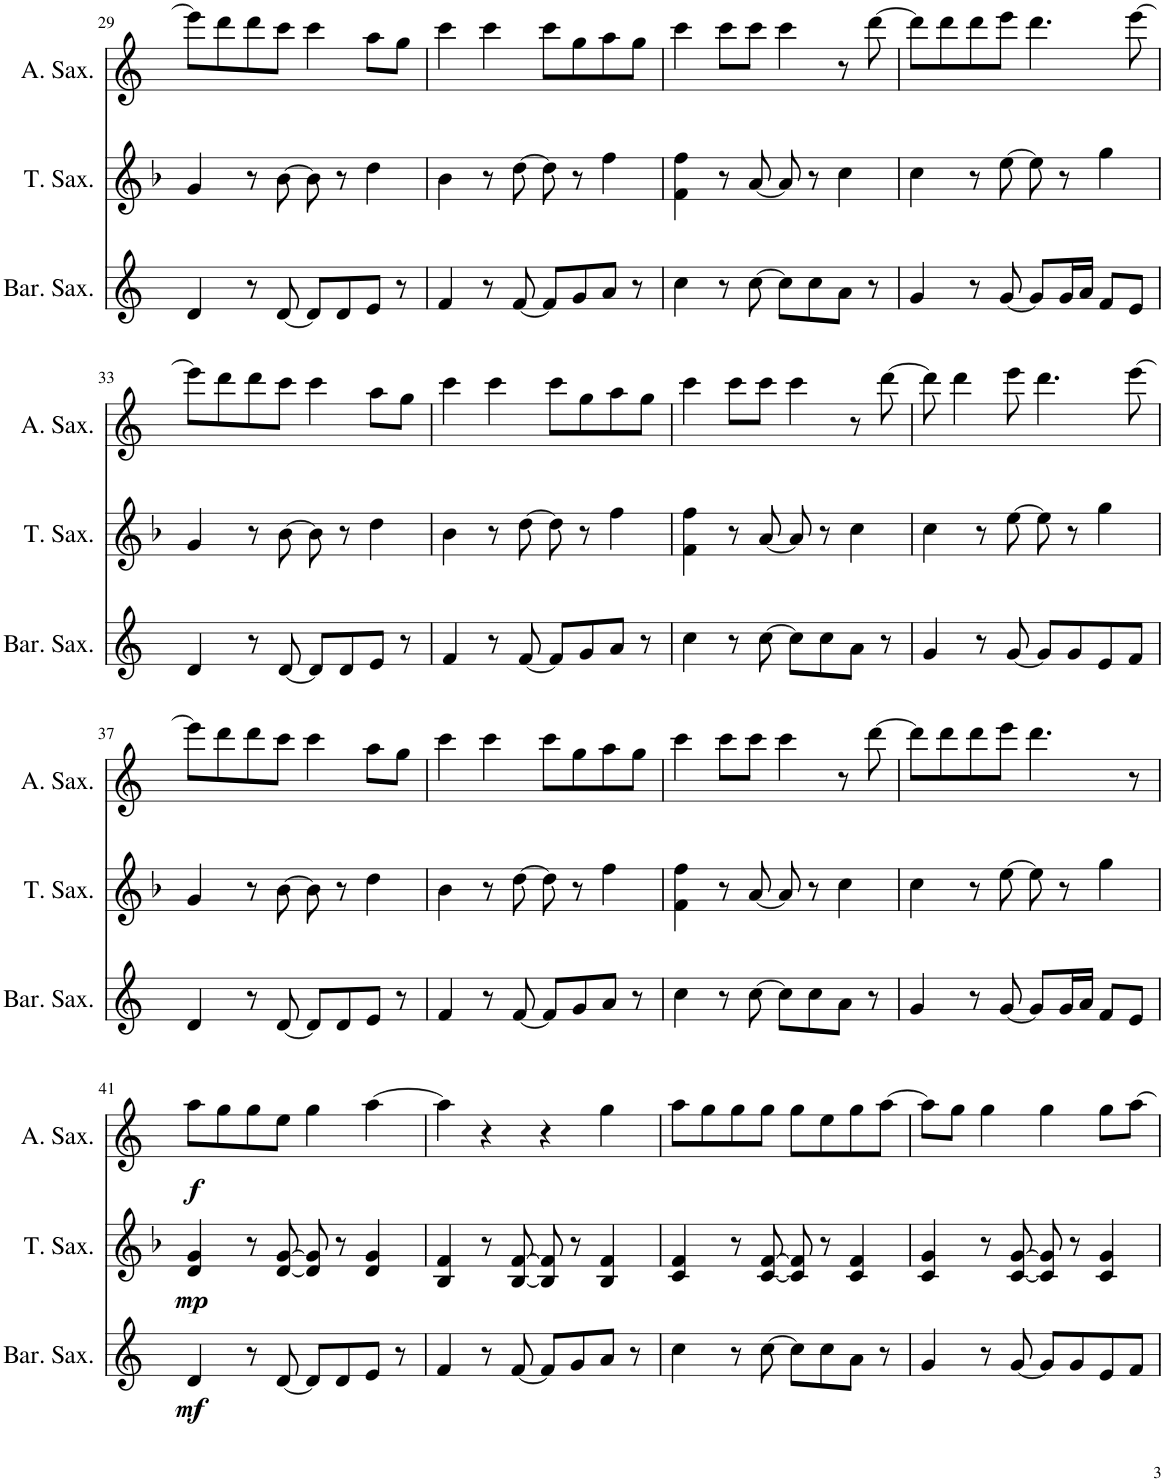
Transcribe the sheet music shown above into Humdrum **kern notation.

**kern	**dynam	**kern	**dynam	**kern	**dynam
*part3	*part3	*part2	*part2	*part1	*part1
*staff3	*staff3	*staff2	*staff2	*staff1	*staff1
*I"Baritone Saxophone	*	*I"Tenor Saxophone	*	*I"Alto Saxophone	*
*I'Bar. Sax.	*	*I'T. Sax.	*	*I'A. Sax.	*
!!LO:PB:g=z
*clefG2	*	*clefG2	*	*clefG2	*
*Trd12c21	*	*Trd8c14	*	*Trd5c9	*
*k[]	*	*k[b-]	*	*k[]	*
*M4/4	*	*M4/4	*	*M4/4	*
=29	=29	=29	=29	=29	=29
4d/	.	4g/	.	8eee\L]	.
.	.	.	.	8ddd\	.
8r	.	8r	.	8ddd\	.
[8d/	.	[8b-\	.	8ccc\J	.
8d/L]	.	8b-\]	.	4ccc\	.
8d/	.	8r	.	.	.
8e/J	.	4dd\	.	8aa\L	.
8r	.	.	.	8gg\J	.
=30	=30	=30	=30	=30	=30
4f/	.	4b-\	.	4ccc\	.
8r	.	8r	.	4ccc\	.
[8f/	.	[8dd\	.	.	.
8f/L]	.	8dd\]	.	8ccc\L	.
8g/	.	8r	.	8gg\	.
8a/J	.	4ff\	.	8aa\	.
8r	.	.	.	8gg\J	.
=31	=31	=31	=31	=31	=31
4cc\	.	4f\ 4ff\	.	4ccc\	.
8r	.	8r	.	8ccc\L	.
[8cc\	.	[8a/	.	8ccc\J	.
8cc\L]	.	8a/]	.	4ccc\	.
8cc\	.	8r	.	.	.
8a\J	.	4cc\	.	8r	.
8r	.	.	.	[8ddd\	.
=32	=32	=32	=32	=32	=32
4g/	.	4cc\	.	8ddd\L]	.
.	.	.	.	8ddd\	.
8r	.	8r	.	8ddd\	.
[8g/	.	[8ee\	.	8eee\J	.
8g/L]	.	8ee\]	.	4.ddd\	.
16g/L	.	8r	.	.	.
16a/JJ	.	.	.	.	.
8f/L	.	4gg\	.	.	.
8e/J	.	.	.	[8eee\	.
!!LO:LB:g=z
=33	=33	=33	=33	=33	=33
4d/	.	4g/	.	8eee\L]	.
.	.	.	.	8ddd\	.
8r	.	8r	.	8ddd\	.
[8d/	.	[8b-\	.	8ccc\J	.
8d/L]	.	8b-\]	.	4ccc\	.
8d/	.	8r	.	.	.
8e/J	.	4dd\	.	8aa\L	.
8r	.	.	.	8gg\J	.
=34	=34	=34	=34	=34	=34
4f/	.	4b-\	.	4ccc\	.
8r	.	8r	.	4ccc\	.
[8f/	.	[8dd\	.	.	.
8f/L]	.	8dd\]	.	8ccc\L	.
8g/	.	8r	.	8gg\	.
8a/J	.	4ff\	.	8aa\	.
8r	.	.	.	8gg\J	.
=35	=35	=35	=35	=35	=35
4cc\	.	4f\ 4ff\	.	4ccc\	.
8r	.	8r	.	8ccc\L	.
[8cc\	.	[8a/	.	8ccc\J	.
8cc\L]	.	8a/]	.	4ccc\	.
8cc\	.	8r	.	.	.
8a\J	.	4cc\	.	8r	.
8r	.	.	.	[8ddd\	.
=36	=36	=36	=36	=36	=36
4g/	.	4cc\	.	8ddd\]	.
.	.	.	.	4ddd\	.
8r	.	8r	.	.	.
[8g/	.	[8ee\	.	8eee\	.
8g/L]	.	8ee\]	.	4.ddd\	.
8g/	.	8r	.	.	.
8e/	.	4gg\	.	.	.
8f/J	.	.	.	[8eee\	.
!!LO:LB:g=z
=37	=37	=37	=37	=37	=37
4d/	.	4g/	.	8eee\L]	.
.	.	.	.	8ddd\	.
8r	.	8r	.	8ddd\	.
[8d/	.	[8b-\	.	8ccc\J	.
8d/L]	.	8b-\]	.	4ccc\	.
8d/	.	8r	.	.	.
8e/J	.	4dd\	.	8aa\L	.
8r	.	.	.	8gg\J	.
=38	=38	=38	=38	=38	=38
4f/	.	4b-\	.	4ccc\	.
8r	.	8r	.	4ccc\	.
[8f/	.	[8dd\	.	.	.
8f/L]	.	8dd\]	.	8ccc\L	.
8g/	.	8r	.	8gg\	.
8a/J	.	4ff\	.	8aa\	.
8r	.	.	.	8gg\J	.
=39	=39	=39	=39	=39	=39
4cc\	.	4f\ 4ff\	.	4ccc\	.
8r	.	8r	.	8ccc\L	.
[8cc\	.	[8a/	.	8ccc\J	.
8cc\L]	.	8a/]	.	4ccc\	.
8cc\	.	8r	.	.	.
8a\J	.	4cc\	.	8r	.
8r	.	.	.	[8ddd\	.
=40	=40	=40	=40	=40	=40
4g/	.	4cc\	.	8ddd\L]	.
.	.	.	.	8ddd\	.
8r	.	8r	.	8ddd\	.
[8g/	.	[8ee\	.	8eee\J	.
8g/L]	.	8ee\]	.	4.ddd\	.
16g/L	.	8r	.	.	.
16a/JJ	.	.	.	.	.
8f/L	.	4gg\	.	.	.
8e/J	.	.	.	8r	.
!!LO:LB:g=z
=41	=41	=41	=41	=41	=41
!	!LO:DY:b	!	!LO:DY:b	!	!LO:DY:b
4d/	mf	4d/ 4g/	mp	8aa\L	f
.	.	.	.	8gg\	.
8r	.	8r	.	8gg\	.
[8d/	.	[8d/ [8g/	.	8ee\J	.
8d/L]	.	8d/] 8g/]	.	4gg\	.
8d/	.	8r	.	.	.
8e/J	.	4d/ 4g/	.	[4aa\	.
8r	.	.	.	.	.
=42	=42	=42	=42	=42	=42
4f/	.	4B-/ 4f/	.	4aa\]	.
8r	.	8r	.	4r	.
[8f/	.	[8B-/ [8f/	.	.	.
8f/L]	.	8B-/] 8f/]	.	4r	.
8g/	.	8r	.	.	.
8a/J	.	4B-/ 4f/	.	4gg\	.
8r	.	.	.	.	.
=43	=43	=43	=43	=43	=43
4cc\	.	4c/ 4f/	.	8aa\L	.
.	.	.	.	8gg\	.
8r	.	8r	.	8gg\	.
[8cc\	.	[8c/ [8f/	.	8gg\J	.
8cc\L]	.	8c/] 8f/]	.	8gg\L	.
8cc\	.	8r	.	8ee\	.
8a\J	.	4c/ 4f/	.	8gg\	.
8r	.	.	.	[8aa\J	.
=44	=44	=44	=44	=44	=44
4g/	.	4c/ 4g/	.	8aa\L]	.
.	.	.	.	8gg\J	.
8r	.	8r	.	4gg\	.
[8g/	.	[8c/ [8g/	.	.	.
8g/L]	.	8c/] 8g/]	.	4gg\	.
8g/	.	8r	.	.	.
8e/	.	4c/ 4g/	.	8gg\L	.
8f/J	.	.	.	[8aa\J	.
=	=	=	=	=	=
*-	*-	*-	*-	*-	*-
